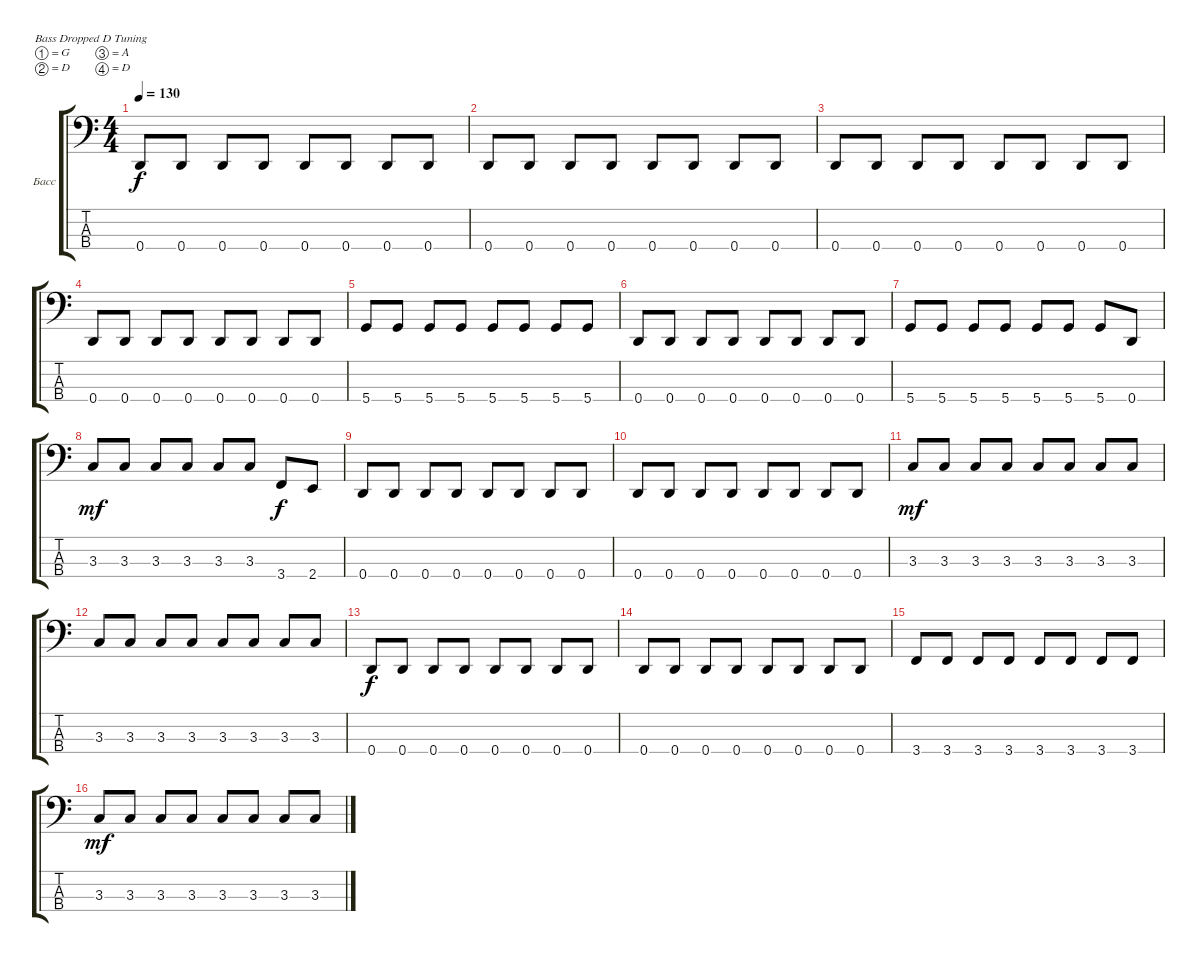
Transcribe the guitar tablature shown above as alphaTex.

\defaultSystemsLayout 4
\bracketExtendMode groupsimilarinstruments
\firstSystemTrackNameOrientation horizontal
\otherSystemsTrackNameOrientation horizontal
\track ("Басс" "Басс") {instrument electricbassfinger}
\staff {score tabs}
\tuning (G2 D2 A1 D1)
\ts (4 4)
\tempo 130
\clef f4
\scale
0.333333
\ks c
0.4.8{dy f} 0.4.8 0.4.8 0.4.8 0.4.8 0.4.8 0.4.8 0.4.8 |
\scale
0.333333 0.4.8 0.4.8 0.4.8 0.4.8 0.4.8 0.4.8 0.4.8 0.4.8 |
\scale
0.333333 0.4.8 0.4.8 0.4.8 0.4.8 0.4.8 0.4.8 0.4.8 0.4.8 |
\scale
0.333333 0.4.8 0.4.8 0.4.8 0.4.8 0.4.8 0.4.8 0.4.8 0.4.8 |
\scale
0.333333 5.4.8 5.4.8 5.4.8 5.4.8 5.4.8 5.4.8 5.4.8 5.4.8 |
\scale
0.333333 0.4.8 0.4.8 0.4.8 0.4.8 0.4.8 0.4.8 0.4.8 0.4.8 |
\scale
0.333333 5.4.8 5.4.8 5.4.8 5.4.8 5.4.8 5.4.8 5.4.8 0.4.8 |
\scale
0.333333 3.3.8{dy mf} 3.3.8 3.3.8 3.3.8 3.3.8 3.3.8 3.4.8{dy f} 2.4.8 |
\scale
0.333333 0.4.8 0.4.8 0.4.8 0.4.8 0.4.8 0.4.8 0.4.8 0.4.8 |
\scale
0.333333 0.4.8 0.4.8 0.4.8 0.4.8 0.4.8 0.4.8 0.4.8 0.4.8 |
\scale
0.333333 3.3.8{dy mf} 3.3.8 3.3.8 3.3.8 3.3.8 3.3.8 3.3.8 3.3.8 |
\scale
0.333333 3.3.8 3.3.8 3.3.8 3.3.8 3.3.8 3.3.8 3.3.8 3.3.8 |
\scale
0.333333 0.4.8{dy f} 0.4.8 0.4.8 0.4.8 0.4.8 0.4.8 0.4.8 0.4.8 |
\scale
0.333333 0.4.8 0.4.8 0.4.8 0.4.8 0.4.8 0.4.8 0.4.8 0.4.8 |
\scale
0.333333 3.4.8 3.4.8 3.4.8 3.4.8 3.4.8 3.4.8 3.4.8 3.4.8 |
\scale
0.333333 3.3.8{dy mf} 3.3.8 3.3.8 3.3.8 3.3.8 3.3.8 3.3.8 3.3.8
